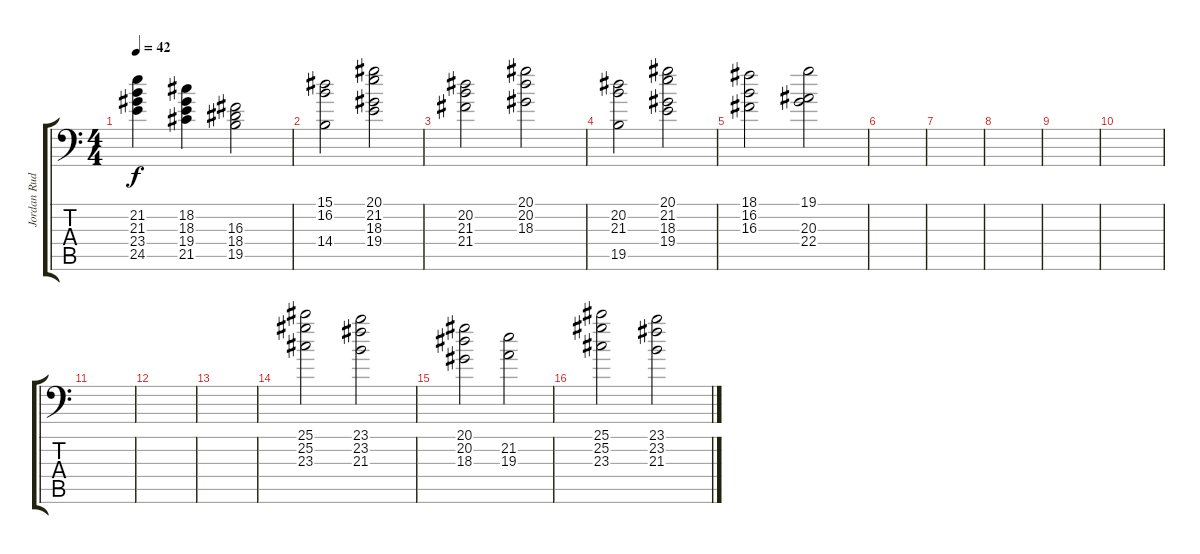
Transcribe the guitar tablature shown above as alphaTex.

\track ("Jordan Rudess" "Jordan Rud") {instrument electricbassfinger}
\staff {score tabs}
\tuning (C3 G2 D2 A1 E1 B0) {hide}
\ts (4 4)
\tempo 42
\clef f4
\ks c
(21.2 21.3 23.4 24.5).4{dy f} (18.2 18.3 19.4 21.5).4 (16.3 18.4 19.5).2 |
(15.1 16.2 14.4).2 (20.1 21.2 18.3 19.4).2 |
(20.2 21.3 21.4).2 (20.1 20.2 18.3).2 |
(20.2 21.3 19.5).2 (20.1 21.2 18.3 19.4).2 |
(18.1 16.2 16.3).2 (19.1 20.3 22.4).2 |
|
|
|
|
|
|
|
|
(25.1 25.2 23.3).2 (23.1 23.2 21.3).2 |
(20.1 20.2 18.3).2 (21.2 19.3).2 |
(25.1 25.2 23.3).2 (23.1 23.2 21.3).2
